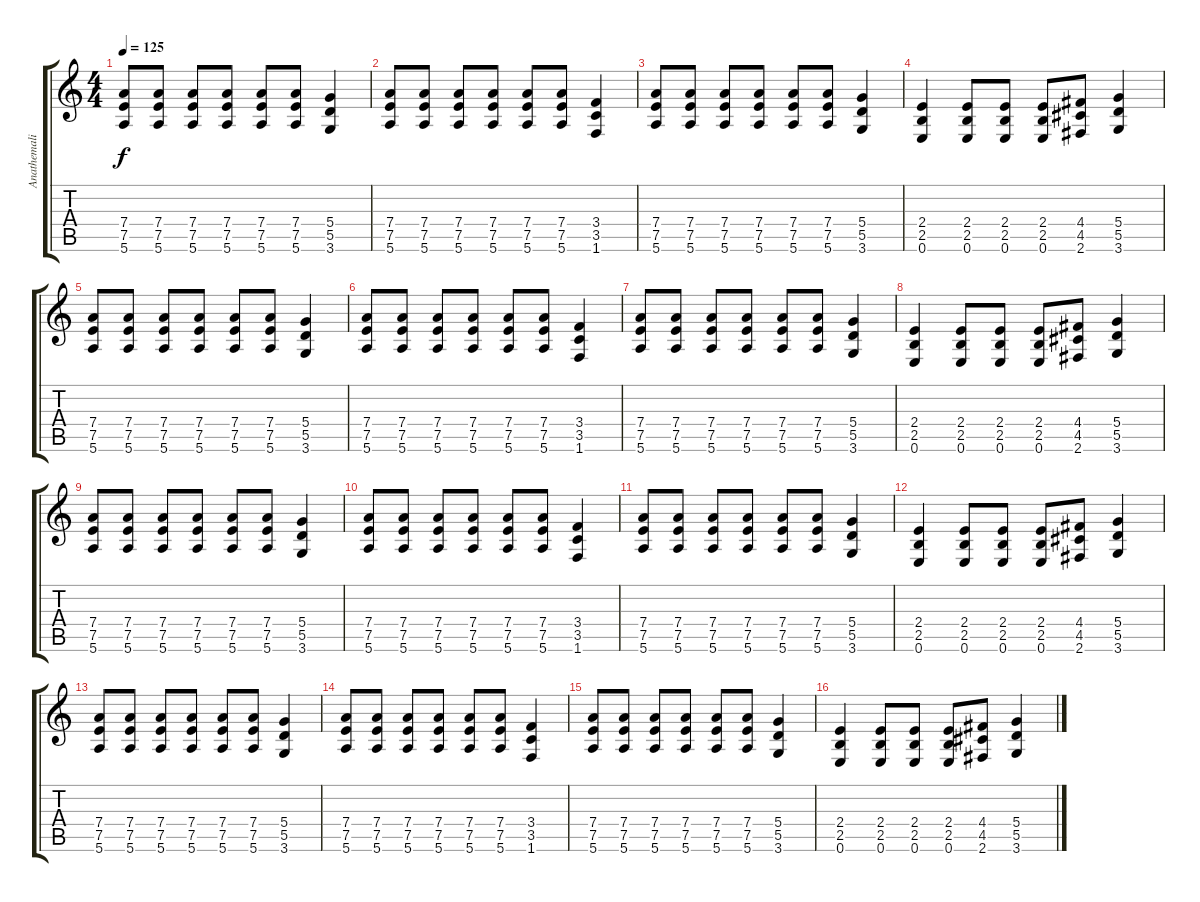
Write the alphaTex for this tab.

\track ("Anathemalignant" "Anathemali") {instrument distortionguitar}
\staff {score tabs}
\tuning (E4 B3 G3 D3 A2 E2) {hide}
\ts (4 4)
\tempo 125
\clef g2
\ks c
(7.4 7.5 5.6).8{dy f} (7.4 7.5 5.6).8 (7.4 7.5 5.6).8 (7.4 7.5 5.6).8 (7.4 7.5 5.6).8 (7.4 7.5 5.6).8 (5.4 5.5 3.6).4 |
(7.4 7.5 5.6).8 (7.4 7.5 5.6).8 (7.4 7.5 5.6).8 (7.4 7.5 5.6).8 (7.4 7.5 5.6).8 (7.4 7.5 5.6).8 (3.4 3.5 1.6).4 |
(7.4 7.5 5.6).8 (7.4 7.5 5.6).8 (7.4 7.5 5.6).8 (7.4 7.5 5.6).8 (7.4 7.5 5.6).8 (7.4 7.5 5.6).8 (5.4 5.5 3.6).4 |
(2.4 2.5 0.6).4 (2.4 2.5 0.6).8 (2.4 2.5 0.6).8 (2.4 2.5 0.6).8 (4.4 4.5 2.6).8 (5.4 5.5 3.6).4 |
(7.4 7.5 5.6).8 (7.4 7.5 5.6).8 (7.4 7.5 5.6).8 (7.4 7.5 5.6).8 (7.4 7.5 5.6).8 (7.4 7.5 5.6).8 (5.4 5.5 3.6).4 |
(7.4 7.5 5.6).8 (7.4 7.5 5.6).8 (7.4 7.5 5.6).8 (7.4 7.5 5.6).8 (7.4 7.5 5.6).8 (7.4 7.5 5.6).8 (3.4 3.5 1.6).4 |
(7.4 7.5 5.6).8 (7.4 7.5 5.6).8 (7.4 7.5 5.6).8 (7.4 7.5 5.6).8 (7.4 7.5 5.6).8 (7.4 7.5 5.6).8 (5.4 5.5 3.6).4 |
(2.4 2.5 0.6).4 (2.4 2.5 0.6).8 (2.4 2.5 0.6).8 (2.4 2.5 0.6).8 (4.4 4.5 2.6).8 (5.4 5.5 3.6).4 |
(7.4 7.5 5.6).8 (7.4 7.5 5.6).8 (7.4 7.5 5.6).8 (7.4 7.5 5.6).8 (7.4 7.5 5.6).8 (7.4 7.5 5.6).8 (5.4 5.5 3.6).4 |
(7.4 7.5 5.6).8 (7.4 7.5 5.6).8 (7.4 7.5 5.6).8 (7.4 7.5 5.6).8 (7.4 7.5 5.6).8 (7.4 7.5 5.6).8 (3.4 3.5 1.6).4 |
(7.4 7.5 5.6).8 (7.4 7.5 5.6).8 (7.4 7.5 5.6).8 (7.4 7.5 5.6).8 (7.4 7.5 5.6).8 (7.4 7.5 5.6).8 (5.4 5.5 3.6).4 |
(2.4 2.5 0.6).4 (2.4 2.5 0.6).8 (2.4 2.5 0.6).8 (2.4 2.5 0.6).8 (4.4 4.5 2.6).8 (5.4 5.5 3.6).4 |
(7.4 7.5 5.6).8 (7.4 7.5 5.6).8 (7.4 7.5 5.6).8 (7.4 7.5 5.6).8 (7.4 7.5 5.6).8 (7.4 7.5 5.6).8 (5.4 5.5 3.6).4 |
(7.4 7.5 5.6).8 (7.4 7.5 5.6).8 (7.4 7.5 5.6).8 (7.4 7.5 5.6).8 (7.4 7.5 5.6).8 (7.4 7.5 5.6).8 (3.4 3.5 1.6).4 |
(7.4 7.5 5.6).8 (7.4 7.5 5.6).8 (7.4 7.5 5.6).8 (7.4 7.5 5.6).8 (7.4 7.5 5.6).8 (7.4 7.5 5.6).8 (5.4 5.5 3.6).4 |
(2.4 2.5 0.6).4 (2.4 2.5 0.6).8 (2.4 2.5 0.6).8 (2.4 2.5 0.6).8 (4.4 4.5 2.6).8 (5.4 5.5 3.6).4
